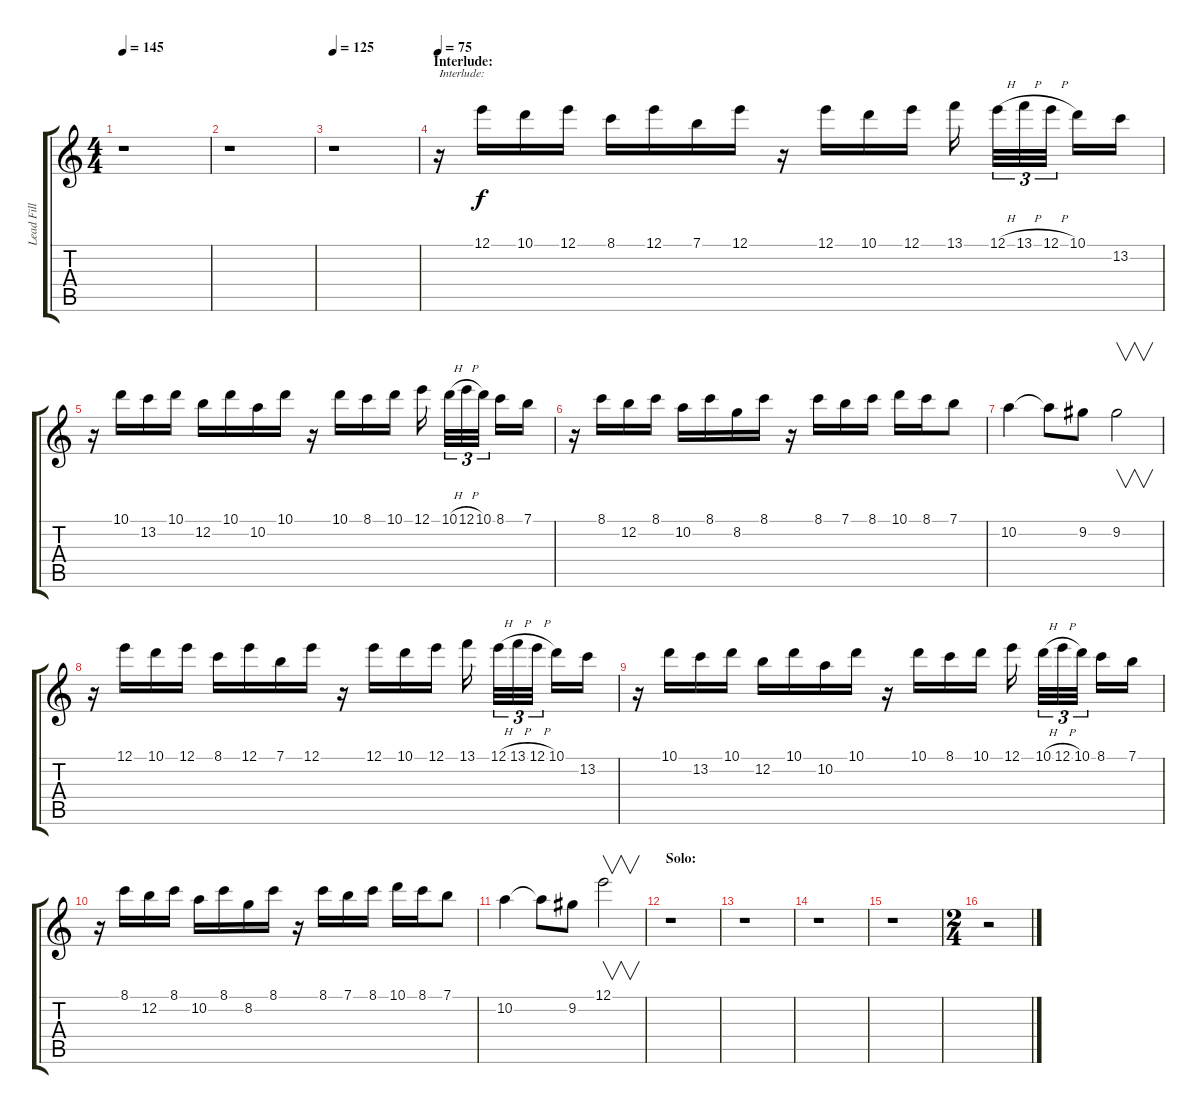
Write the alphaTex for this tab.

\track ("Lead Fill" "Lead Fill") {instrument distortionguitar}
\staff {score tabs}
\tuning (E4 B3 G3 D3 A2 E2) {hide}
\ts (4 4)
\tempo 145
\clef g2
\ks c
r.1{dy f} |
r.1 |
\tempo 125
r.1 |
\section ("" "Interlude:")
\tempo 75
r.16{txt "Interlude:" volume 12 instrument distortionguitar} 12.1.16 10.1.16 12.1.16 8.1.16 12.1.16 7.1.16 12.1.16 r.16 12.1.16 10.1.16 12.1.16 13.1.16 12.1{h}.32{tu (3 2)} 13.1{h}.32{tu (3 2)} 12.1{h}.32{tu (3 2)} 10.1.16 13.2.16 |
r.16 10.1.16 13.2.16 10.1.16 12.2.16 10.1.16 10.2.16 10.1.16 r.16 10.1.16 8.1.16 10.1.16 12.1.16 10.1{h}.32{tu (3 2)} 12.1{h}.32{tu (3 2)} 10.1.32{tu (3 2)} 8.1.16 7.1.16 |
r.16 8.1.16 12.2.16 8.1.16 10.2.16 8.1.16 8.2.16 8.1.16 r.16 8.1.16 7.1.16 8.1.16 10.1.16 8.1.16 7.1.8 |
10.2.4 10.2{t}.8 9.2.8 9.2.2{v} |
r.16 12.1.16 10.1.16 12.1.16 8.1.16 12.1.16 7.1.16 12.1.16 r.16 12.1.16 10.1.16 12.1.16 13.1.16 12.1{h}.32{tu (3 2)} 13.1{h}.32{tu (3 2)} 12.1{h}.32{tu (3 2)} 10.1.16 13.2.16 |
r.16 10.1.16 13.2.16 10.1.16 12.2.16 10.1.16 10.2.16 10.1.16 r.16 10.1.16 8.1.16 10.1.16 12.1.16 10.1{h}.32{tu (3 2)} 12.1{h}.32{tu (3 2)} 10.1.32{tu (3 2)} 8.1.16 7.1.16 |
r.16 8.1.16 12.2.16 8.1.16 10.2.16 8.1.16 8.2.16 8.1.16 r.16 8.1.16 7.1.16 8.1.16 10.1.16 8.1.16 7.1.8 |
10.2.4 10.2{t}.8 9.2.8 12.1.2{v} |
\section ("" "Solo:")
r.1 |
r.1 |
r.1 |
r.1 |
\ts (2 4)
r.2
